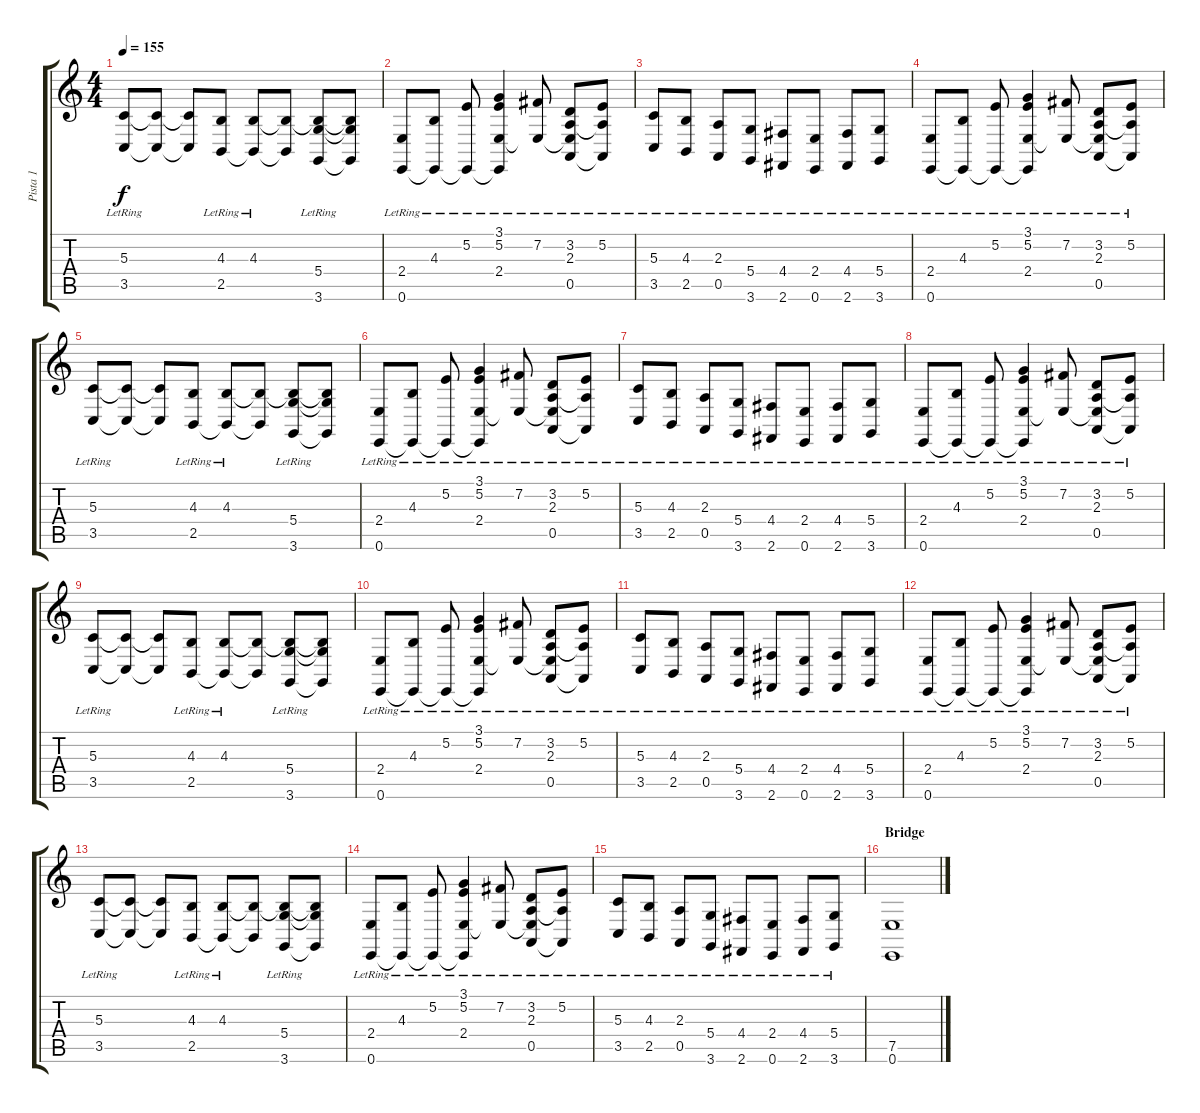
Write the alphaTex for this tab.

\track ("Pista 1" "Pista 1") {instrument harpsichord}
\staff {score tabs}
\tuning (E4 B3 G3 D3 A2 E2) {hide}
\ts (4 4)
\tempo 155
\clef g2
\ks c
(5.3{lr} 3.5{lr}).8{dy f} (5.3{t} 3.5{t}).8 (5.3{t} 3.5{t}).8 (4.3{lr} 2.5{lr}).8 (4.3{lr} 2.5{t}).8 (4.3{t} 2.5{t}).8 (4.3{t} 5.4{lr} 3.6{lr}).8 (4.3{t} 5.4{t} 3.6{t}).8 |
(2.4{lr} 0.6{lr}).8 (4.3{lr} 0.6{t}).8 (5.2{lr} 0.6{t}).8 (3.1{lr} 5.2{lr} 2.4{lr} 0.6{t}).4 (7.2{lr} 2.4{t}).8 (3.2{lr} 2.3{lr} 2.4{t} 0.5{lr}).8 (5.2{lr} 2.3{t} 0.5{t}).8 |
(5.3{lr} 3.5{lr}).8 (4.3{lr} 2.5{lr}).8 (2.3{lr} 0.5{lr}).8 (5.4{lr} 3.6{lr}).8 (4.4{lr} 2.6{lr}).8 (2.4{lr} 0.6{lr}).8 (4.4{lr} 2.6{lr}).8 (5.4{lr} 3.6{lr}).8 |
(2.4{lr} 0.6{lr}).8 (4.3{lr} 0.6{t}).8 (5.2{lr} 0.6{t}).8 (3.1{lr} 5.2{lr} 2.4{lr} 0.6{t}).4 (7.2{lr} 2.4{t}).8 (3.2{lr} 2.3{lr} 2.4{t} 0.5{lr}).8 (5.2{lr} 2.3{t} 0.5{t}).8 |
(5.3{lr} 3.5{lr}).8 (5.3{t} 3.5{t}).8 (5.3{t} 3.5{t}).8 (4.3{lr} 2.5{lr}).8 (4.3{lr} 2.5{t}).8 (4.3{t} 2.5{t}).8 (4.3{t} 5.4{lr} 3.6{lr}).8 (4.3{t} 5.4{t} 3.6{t}).8 |
(2.4{lr} 0.6{lr}).8 (4.3{lr} 0.6{t}).8 (5.2{lr} 0.6{t}).8 (3.1{lr} 5.2{lr} 2.4{lr} 0.6{t}).4 (7.2{lr} 2.4{t}).8 (3.2{lr} 2.3{lr} 2.4{t} 0.5{lr}).8 (5.2{lr} 2.3{t} 0.5{t}).8 |
(5.3{lr} 3.5{lr}).8 (4.3{lr} 2.5{lr}).8 (2.3{lr} 0.5{lr}).8 (5.4{lr} 3.6{lr}).8 (4.4{lr} 2.6{lr}).8 (2.4{lr} 0.6{lr}).8 (4.4{lr} 2.6{lr}).8 (5.4{lr} 3.6{lr}).8 |
(2.4{lr} 0.6{lr}).8 (4.3{lr} 0.6{t}).8 (5.2{lr} 0.6{t}).8 (3.1{lr} 5.2{lr} 2.4{lr} 0.6{t}).4 (7.2{lr} 2.4{t}).8 (3.2{lr} 2.3{lr} 2.4{t} 0.5{lr}).8 (5.2{lr} 2.3{t} 0.5{t}).8 |
(5.3{lr} 3.5{lr}).8 (5.3{t} 3.5{t}).8 (5.3{t} 3.5{t}).8 (4.3{lr} 2.5{lr}).8 (4.3{lr} 2.5{t}).8 (4.3{t} 2.5{t}).8 (4.3{t} 5.4{lr} 3.6{lr}).8 (4.3{t} 5.4{t} 3.6{t}).8 |
(2.4{lr} 0.6{lr}).8 (4.3{lr} 0.6{t}).8 (5.2{lr} 0.6{t}).8 (3.1{lr} 5.2{lr} 2.4{lr} 0.6{t}).4 (7.2{lr} 2.4{t}).8 (3.2{lr} 2.3{lr} 2.4{t} 0.5{lr}).8 (5.2{lr} 2.3{t} 0.5{t}).8 |
(5.3{lr} 3.5{lr}).8 (4.3{lr} 2.5{lr}).8 (2.3{lr} 0.5{lr}).8 (5.4{lr} 3.6{lr}).8 (4.4{lr} 2.6{lr}).8 (2.4{lr} 0.6{lr}).8 (4.4{lr} 2.6{lr}).8 (5.4{lr} 3.6{lr}).8 |
(2.4{lr} 0.6{lr}).8 (4.3{lr} 0.6{t}).8 (5.2{lr} 0.6{t}).8 (3.1{lr} 5.2{lr} 2.4{lr} 0.6{t}).4 (7.2{lr} 2.4{t}).8 (3.2{lr} 2.3{lr} 2.4{t} 0.5{lr}).8 (5.2{lr} 2.3{t} 0.5{t}).8 |
(5.3{lr} 3.5{lr}).8 (5.3{t} 3.5{t}).8 (5.3{t} 3.5{t}).8 (4.3{lr} 2.5{lr}).8 (4.3{lr} 2.5{t}).8 (4.3{t} 2.5{t}).8 (4.3{t} 5.4{lr} 3.6{lr}).8 (4.3{t} 5.4{t} 3.6{t}).8 |
(2.4{lr} 0.6{lr}).8 (4.3{lr} 0.6{t}).8 (5.2{lr} 0.6{t}).8 (3.1{lr} 5.2{lr} 2.4{lr} 0.6{t}).4 (7.2{lr} 2.4{t}).8 (3.2{lr} 2.3{lr} 2.4{t} 0.5{lr}).8 (5.2{lr} 2.3{t} 0.5{t}).8 |
(5.3{lr} 3.5{lr}).8 (4.3{lr} 2.5{lr}).8 (2.3{lr} 0.5{lr}).8 (5.4{lr} 3.6{lr}).8 (4.4{lr} 2.6{lr}).8 (2.4{lr} 0.6{lr}).8 (4.4{lr} 2.6{lr}).8 (5.4{lr} 3.6{lr}).8 |
\section ("" "Bridge")
(7.5 0.6).1{volume 11 instrument stringensemble2}
